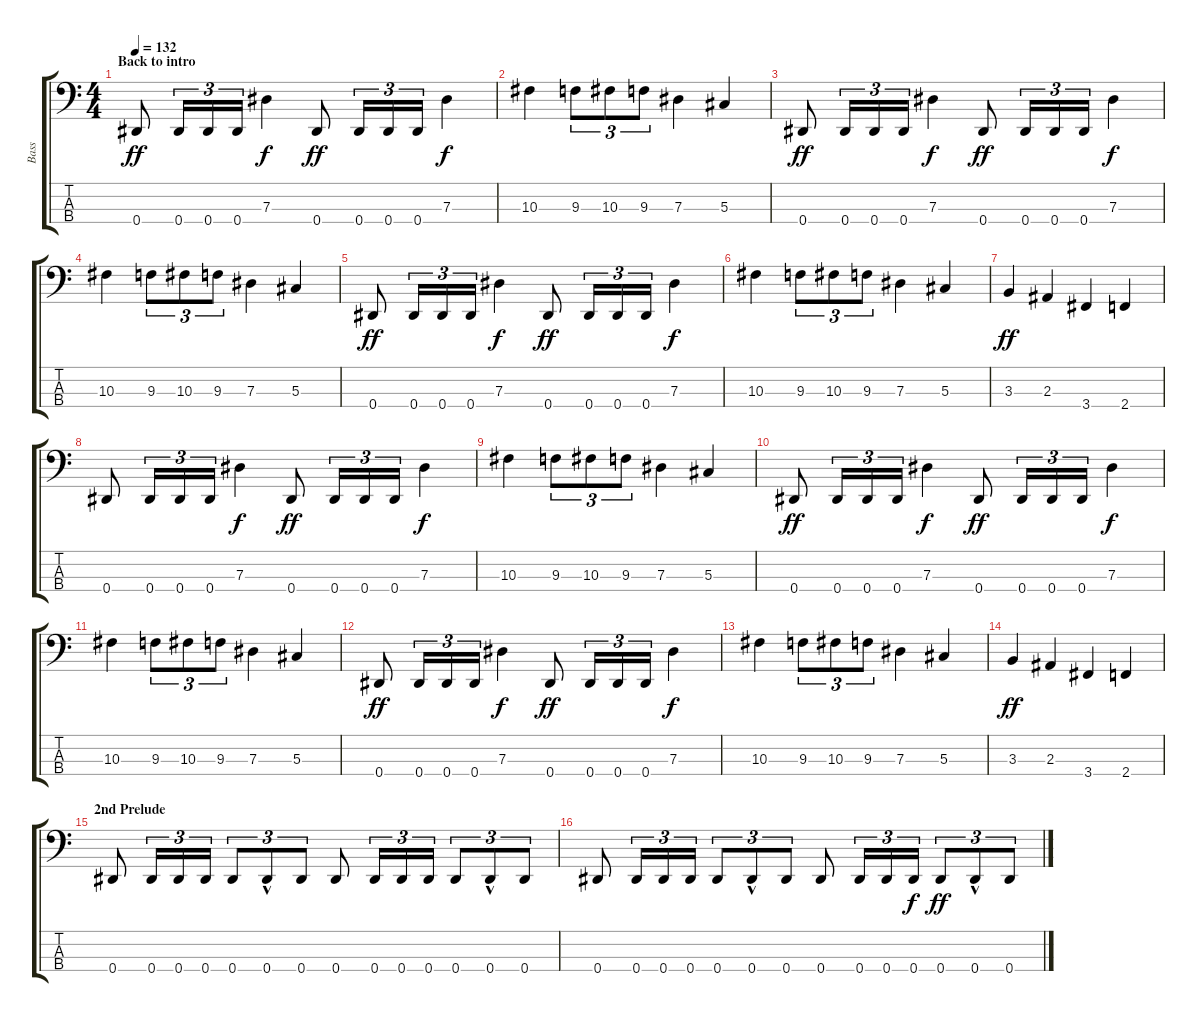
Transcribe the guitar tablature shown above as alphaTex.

\track ("Bass" "Bass") {instrument slapbass2}
\staff {score tabs}
\tuning (Gb2 Db2 Ab1 Eb1) {hide}
\ts (4 4)
\section ("" "Back to intro")
\tempo 132
\clef f4
\ks c
0.4.8{dy ff} 0.4.16{tu (3 2)} 0.4.16{tu (3 2)} 0.4.16{tu (3 2)} 7.3.4{dy f} 0.4.8{dy ff} 0.4.16{tu (3 2)} 0.4.16{tu (3 2)} 0.4.16{tu (3 2)} 7.3.4{dy f} |
10.3.4 9.3.8{tu (3 2)} 10.3.8{tu (3 2)} 9.3.8{tu (3 2)} 7.3.4 5.3.4 |
0.4.8{dy ff} 0.4.16{tu (3 2)} 0.4.16{tu (3 2)} 0.4.16{tu (3 2)} 7.3.4{dy f} 0.4.8{dy ff} 0.4.16{tu (3 2)} 0.4.16{tu (3 2)} 0.4.16{tu (3 2)} 7.3.4{dy f} |
10.3.4 9.3.8{tu (3 2)} 10.3.8{tu (3 2)} 9.3.8{tu (3 2)} 7.3.4 5.3.4 |
0.4.8{dy ff} 0.4.16{tu (3 2)} 0.4.16{tu (3 2)} 0.4.16{tu (3 2)} 7.3.4{dy f} 0.4.8{dy ff} 0.4.16{tu (3 2)} 0.4.16{tu (3 2)} 0.4.16{tu (3 2)} 7.3.4{dy f} |
10.3.4 9.3.8{tu (3 2)} 10.3.8{tu (3 2)} 9.3.8{tu (3 2)} 7.3.4 5.3.4 |
3.3.4{dy ff} 2.3.4 3.4.4 2.4.4 |
0.4.8 0.4.16{tu (3 2)} 0.4.16{tu (3 2)} 0.4.16{tu (3 2)} 7.3.4{dy f} 0.4.8{dy ff} 0.4.16{tu (3 2)} 0.4.16{tu (3 2)} 0.4.16{tu (3 2)} 7.3.4{dy f} |
10.3.4 9.3.8{tu (3 2)} 10.3.8{tu (3 2)} 9.3.8{tu (3 2)} 7.3.4 5.3.4 |
0.4.8{dy ff} 0.4.16{tu (3 2)} 0.4.16{tu (3 2)} 0.4.16{tu (3 2)} 7.3.4{dy f} 0.4.8{dy ff} 0.4.16{tu (3 2)} 0.4.16{tu (3 2)} 0.4.16{tu (3 2)} 7.3.4{dy f} |
10.3.4 9.3.8{tu (3 2)} 10.3.8{tu (3 2)} 9.3.8{tu (3 2)} 7.3.4 5.3.4 |
0.4.8{dy ff} 0.4.16{tu (3 2)} 0.4.16{tu (3 2)} 0.4.16{tu (3 2)} 7.3.4{dy f} 0.4.8{dy ff} 0.4.16{tu (3 2)} 0.4.16{tu (3 2)} 0.4.16{tu (3 2)} 7.3.4{dy f} |
10.3.4 9.3.8{tu (3 2)} 10.3.8{tu (3 2)} 9.3.8{tu (3 2)} 7.3.4 5.3.4 |
3.3.4{dy ff} 2.3.4 3.4.4 2.4.4 |
\section ("" "2nd Prelude")
0.4.8 0.4.16{tu (3 2)} 0.4.16{tu (3 2)} 0.4.16{tu (3 2)} 0.4.8{tu (3 2)} 0.4{hac}.8{tu (3 2)} 0.4.8{tu (3 2)} 0.4.8 0.4.16{tu (3 2)} 0.4.16{tu (3 2)} 0.4.16{tu (3 2)} 0.4.8{tu (3 2)} 0.4{hac}.8{tu (3 2)} 0.4.8{tu (3 2)} |
0.4.8 0.4.16{tu (3 2)} 0.4.16{tu (3 2)} 0.4.16{tu (3 2)} 0.4.8{tu (3 2)} 0.4{hac}.8{tu (3 2)} 0.4.8{tu (3 2)} 0.4.8 0.4.16{tu (3 2)} 0.4.16{tu (3 2)} 0.4.16{tu (3 2) dy f} 0.4.8{tu (3 2) dy ff} 0.4{hac}.8{tu (3 2)} 0.4.8{tu (3 2)}
